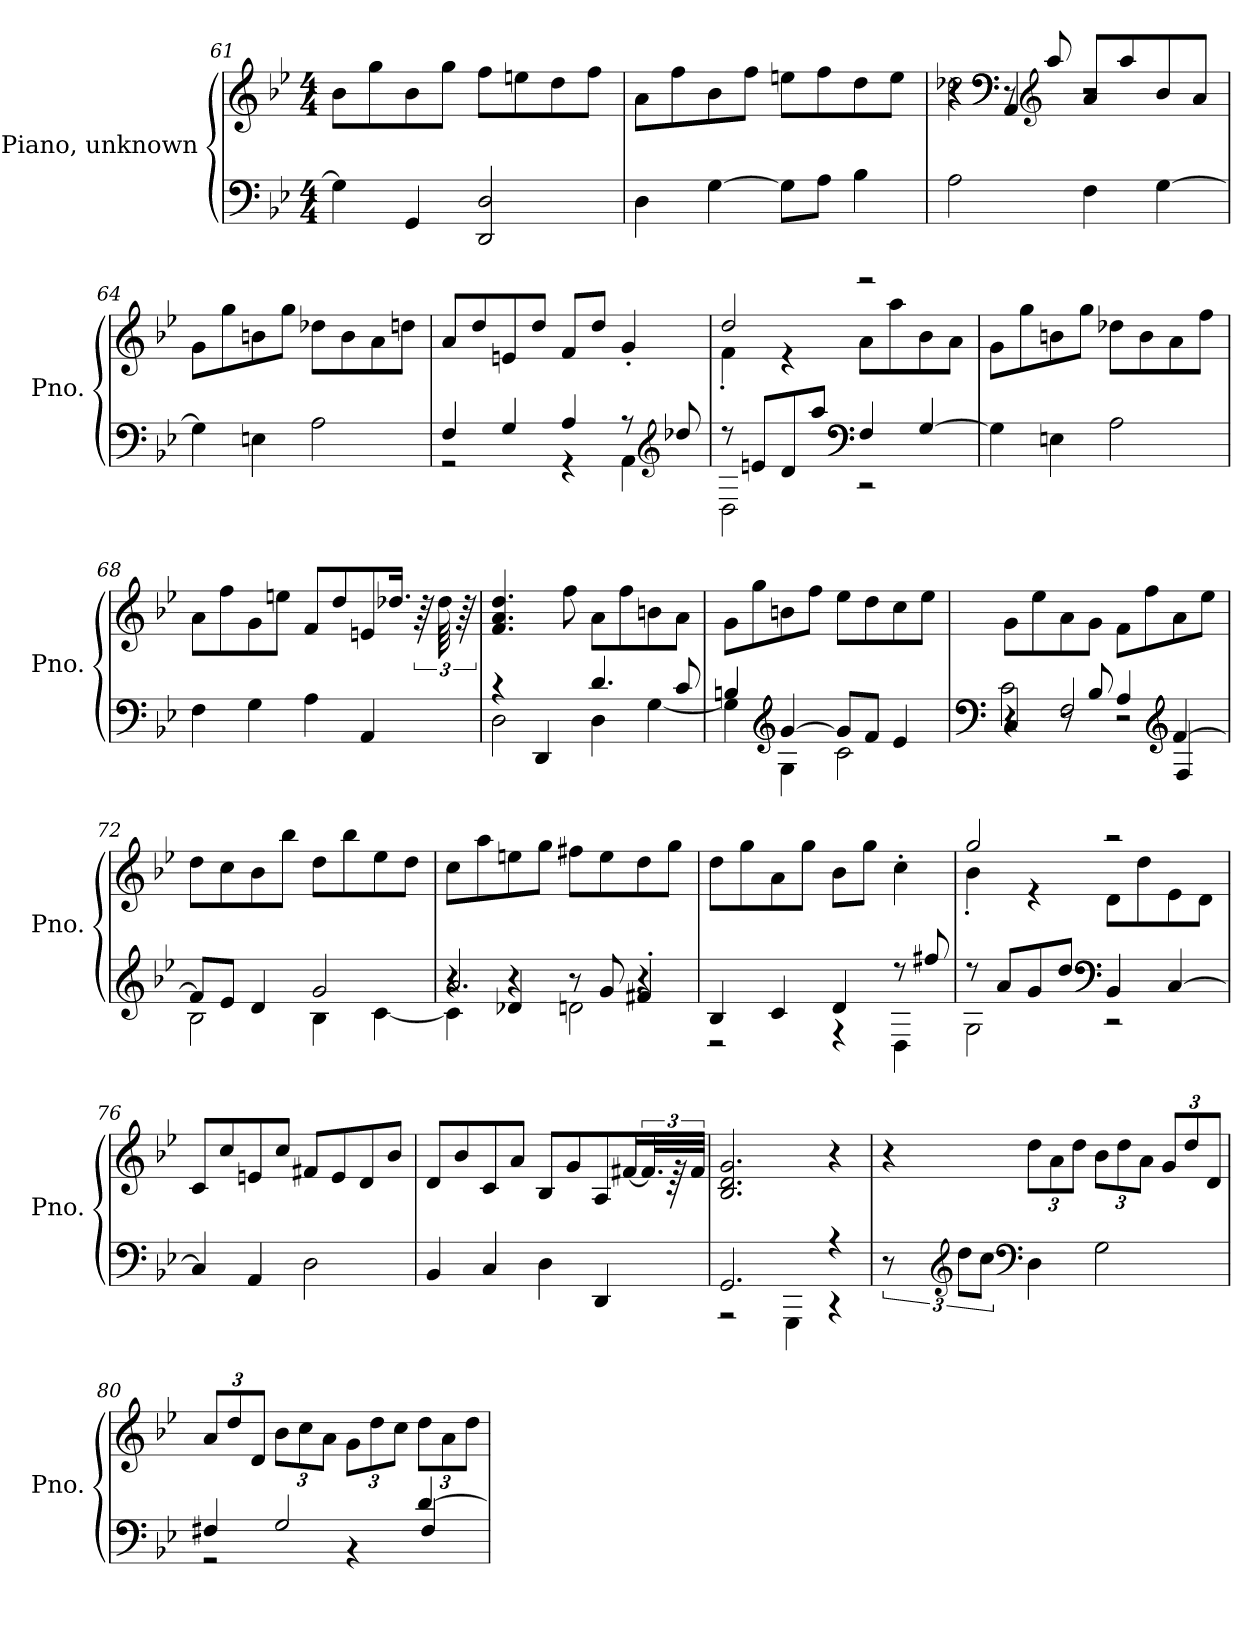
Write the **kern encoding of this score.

**kern	**kern
*part1	*part1
*staff2	*staff1
*I"Piano, unknown	*
*I'Pno.	*
*clefF4	*clefG2
*k[b-e-]	*k[b-e-]
*M4/4	*M4/4
=61	=61
4G\]	8b-\L
.	8gg\
4GG/	8b-\
.	8gg\J
2DD/ 2D/	8ff\L
.	8een\
.	8dd\
.	8ff\J
!!LO:LB:g=z
=62	=62
4D\	8a\L
.	8ff\
[4G\	8b-\
.	8ff\J
8G\L]	8een\L
8A\J	8ff\
4B-\	8dd\
.	8ee\J
=63	=63
*	*^
*	*	*^
2A\	4r	2dd-X\	4r
*	*clefF4	*	*
.	8r	.	4AA/
*	*clefG2	*	*
.	8aa/	.	.
4F\	8a/L	2r	2r
.	8aa/	.	.
[4G\	8b-/	.	.
.	8a/J	.	.
*	*v	*v	*v
=64	=64
4G\]	8g\L
.	8gg\
4En\	8bn\
.	8gg\J
2A\	8dd-X\L
.	8b\
.	8a\
.	8ddn\J
=65	=65
*^	*
4F/	2r	8a/L
.	.	8dd/
4G/	.	8en/
.	.	8dd/J
4A/	4r	8f/L
.	.	8dd/J
8r	4AA\	4g'/
*clefG2	*	*
8dd-X/	.	.
!!LO:LB:g=z
=66	=66	=66
*	*	*^
8r	2D\	2dd/	4f'\
8en/L	.	.	.
8d/	.	.	4r
8aa/J	.	.	.
*clefF4	*	*	*
4F/	2r	2r	8a\L
.	.	.	8aa\
[4G/	.	.	8b-\
.	.	.	8a\J
*v	*v	*	*
*	*v	*v
=67	=67
4G\]	8g\L
.	8gg\
4En\	8bn\
.	8gg\J
2A\	8dd-X\L
.	8b\
.	8a\
.	8ff\J
=68	=68
4F\	8a\L
.	8ff\
4G\	8g\
.	8een\J
4A\	8f/L
.	8dd/
4AA/	8en/
.	16.dd-X/Jk
.	96r
.	96dd-\
.	96r
=69	=69
*^	*
4r	2D\	4.f/ 4.a/ 4.dd/
4DD/	.	.
.	.	8ff\
4.d/	4D\	8a\L
.	.	8ff\
.	[4G\	8bn\
8c/	.	8a\J
!!LO:LB:g=z
=70	=70	=70
4Bn/	4G\]	8g\L
.	.	8gg\
*clefG2	*	*
[4g/	4G\	8bn\
.	.	8ff\J
8g/L]	2c\	8ee-\L
8f/J	.	8dd\
4e-/	.	8cc\
.	.	8ee-\J
*v	*v	*
=71	=71
*clefF4	*
*^	*
*	*^	*
4C/	2c\	4r	8g\L
.	.	.	8ee-\
8r	.	2F/	8a\
8B-/	.	.	8g\J
4A/	2r	.	8f\L
.	.	.	8ff\
*clefG2	*	*	*
[4f/	.	4F/	8a\
.	.	.	8ee-\J
*	*v	*v	*
=72	=72	=72
8f/L]	2B-\	8dd\L
8e-/J	.	8cc\
4d/	.	8b-\
.	.	8bb-\J
2g/	4B-\	8dd\L
.	.	8bb-\
.	[4c\	8ee-\
.	.	8dd\J
=73	=73	=73
*	*^	*
4r	4c\]	2.a/	8cc\L
.	.	.	8aa\
4d-X/	4r	.	8een\
.	.	.	8gg\J
8r	2dn\	.	8ff#X\L
8g/	.	.	8ee\
4f#X'/	.	4r	8dd\
.	.	.	8gg\J
*	*v	*v	*
!!LO:PB:g=z
=74	=74	=74
4B-/	2r	8dd\L
.	.	8gg\
4c/	.	8a\
.	.	8gg\J
4d/	4r	8b-\L
.	.	8gg\J
8r	4D\	4cc'\
8ff#X/	.	.
=75	=75	=75
*	*	*^
8r	2G\	2gg/	4b-'\
8a/L	.	.	.
8g/	.	.	4r
8dd/J	.	.	.
*clefF4	*	*	*
4BB-/	2r	2r	8d\L
.	.	.	8dd\
[4C/	.	.	8e-\
.	.	.	8d\J
*v	*v	*	*
*	*v	*v
=76	=76
4C/]	8c/L
.	8cc/
4AA/	8en/
.	8cc/J
2D\	8f#X/L
.	8e/
.	8d/
.	8b-/J
=77	=77
4BB-/	8d/L
.	8b-/
4C/	8c/
.	8a/J
4D\	8B-/L
.	8g/
4DD/	8A/
.	[16f#X/L
.	48.f#/JJk]
.	96r
.	48f#/
!!LO:LB:g=z
=78	=78
*^	*
2.GG/	2r	2.B-/ 2.d/ 2.g/
.	4GGG\	.
4r	4r	4r
*v	*v	*
=79	=79
12r	4r
*clefG2	*
12dd\L	.
12cc\J	.
*clefF4	*
*	*Xbrackettup
4D\	12dd\L
.	12a\
.	12dd\J
2G\	12b-\L
.	12dd\
.	12a\J
.	12g/L
.	12dd/
.	12d/J
=80	=80
*^	*
4F#X/	2r	12a/L
.	.	12dd/
.	.	12d/J
2G/	.	12b-\L
.	.	12cc\
.	.	12a\J
.	4r	12g\L
.	.	12dd\
.	.	12cc\J
[4d/	4F#/	12dd\L
.	.	12a\
.	.	12dd\J
*v	*v	*
=	=
*-	*-
